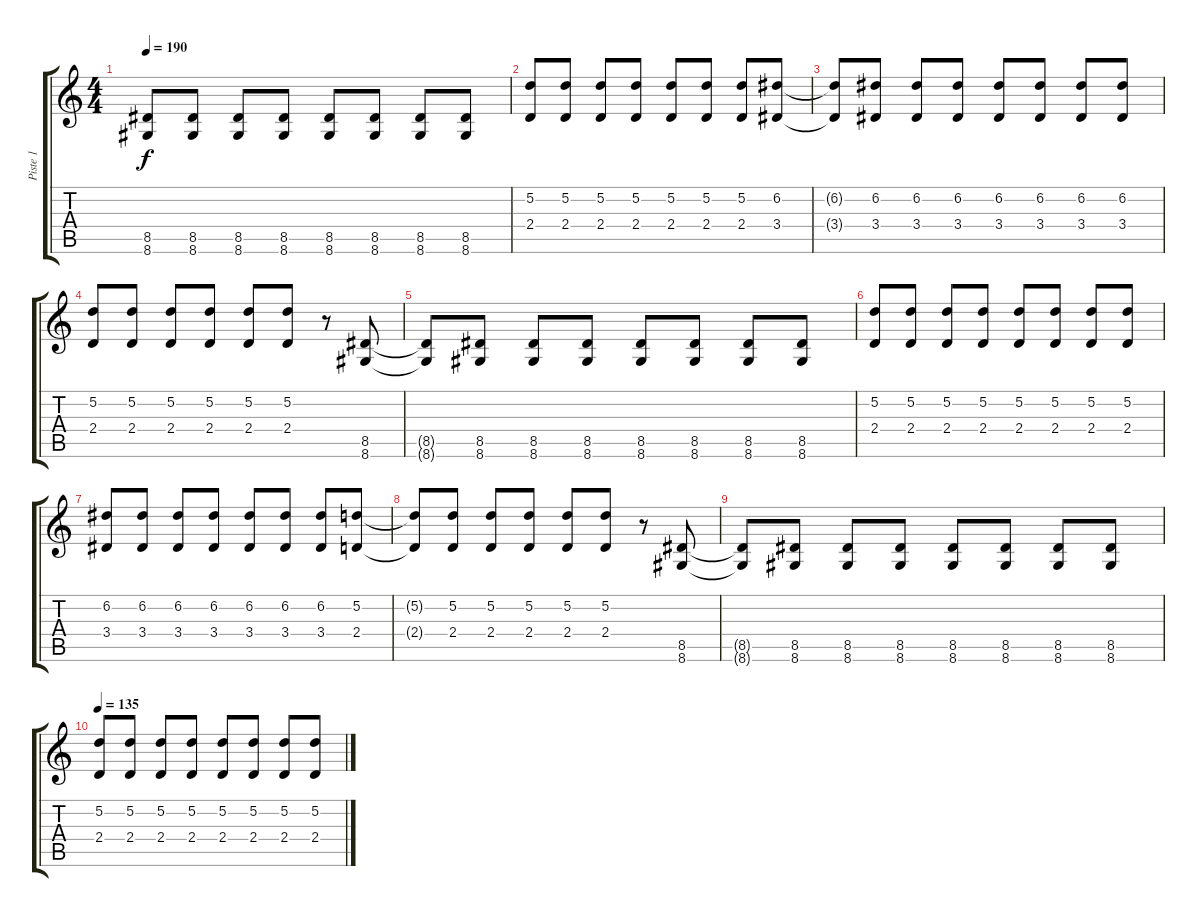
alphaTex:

\track ("Piste 1" "Piste 1") {instrument distortionguitar}
\staff {score tabs}
\tuning (D4 A3 F3 C3 G2 C2) {hide}
\ts (4 4)
\tempo 190
\clef g2
\ks c
(8.5{t} 8.6{t}).8{dy f} (8.5 8.6).8 (8.5 8.6).8 (8.5 8.6).8 (8.5 8.6).8 (8.5 8.6).8 (8.5 8.6).8 (8.5 8.6).8 |
(5.2 2.4).8 (5.2 2.4).8 (5.2 2.4).8 (5.2 2.4).8 (5.2 2.4).8 (5.2 2.4).8 (5.2 2.4).8 (6.2 3.4).8 |
(6.2{t} 3.4{t}).8 (6.2 3.4).8 (6.2 3.4).8 (6.2 3.4).8 (6.2 3.4).8 (6.2 3.4).8 (6.2 3.4).8 (6.2 3.4).8 |
(5.2 2.4).8 (5.2 2.4).8 (5.2 2.4).8 (5.2 2.4).8 (5.2 2.4).8 (5.2 2.4).8 r.8 (8.5 8.6).8 |
(8.5{t} 8.6{t}).8 (8.5 8.6).8 (8.5 8.6).8 (8.5 8.6).8 (8.5 8.6).8 (8.5 8.6).8 (8.5 8.6).8 (8.5 8.6).8 |
(5.2 2.4).8 (5.2 2.4).8 (5.2 2.4).8 (5.2 2.4).8 (5.2 2.4).8 (5.2 2.4).8 (5.2 2.4).8 (5.2 2.4).8 |
(6.2 3.4).8 (6.2 3.4).8 (6.2 3.4).8 (6.2 3.4).8 (6.2 3.4).8 (6.2 3.4).8 (6.2 3.4).8 (5.2 2.4).8 |
(5.2{t} 2.4{t}).8 (5.2 2.4).8 (5.2 2.4).8 (5.2 2.4).8 (5.2 2.4).8 (5.2 2.4).8 r.8 (8.5 8.6).8 |
(8.5{t} 8.6{t}).8 (8.5 8.6).8 (8.5 8.6).8 (8.5 8.6).8 (8.5 8.6).8 (8.5 8.6).8 (8.5 8.6).8 (8.5 8.6).8 |
\tempo 135
(5.2 2.4).8 (5.2 2.4).8 (5.2 2.4).8 (5.2 2.4).8 (5.2 2.4).8 (5.2 2.4).8 (5.2 2.4).8 (5.2 2.4).8
